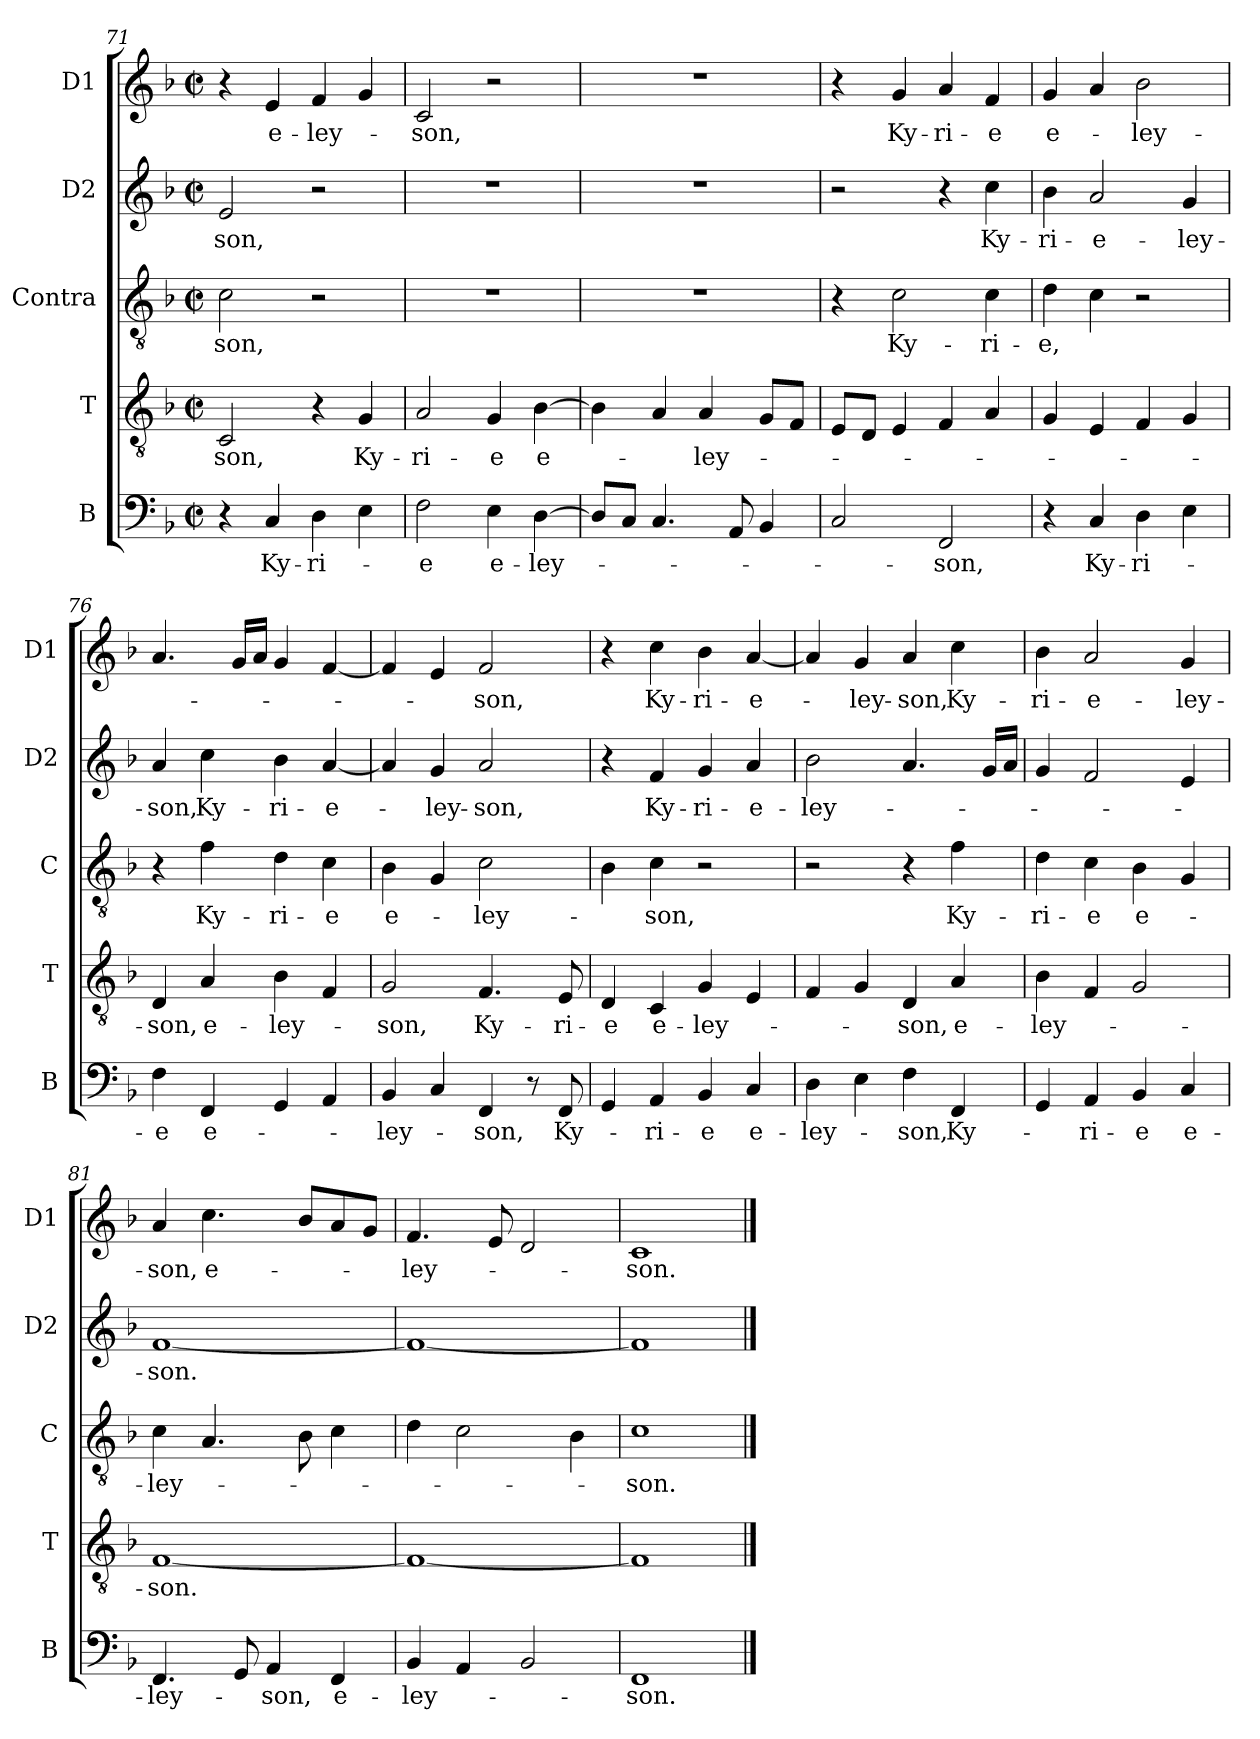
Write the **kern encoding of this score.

**kern	**text	**kern	**text	**kern	**text	**kern	**text	**kern	**text
*part5	*part5	*part4	*part4	*part3	*part3	*part2	*part2	*part1	*part1
*staff5	*staff5	*staff4	*staff4	*staff3	*staff3	*staff2	*staff2	*staff1	*staff1
*I"B	*	*I"T	*	*I"Contra	*	*I"D2	*	*I"D1	*
*I'B	*	*I'T	*	*I'C	*	*I'D2	*	*I'D1	*
*clefF4	*	*clefGv2	*	*clefGv2	*	*clefG2	*	*clefG2	*
*k[b-]	*	*k[b-]	*	*k[b-]	*	*k[b-]	*	*k[b-]	*
*M2/2	*	*M2/2	*	*M2/2	*	*M2/2	*	*M2/2	*
*met(c|)	*	*met(c|)	*	*met(c|)	*	*met(c|)	*	*met(c|)	*
=71	=71	=71	=71	=71	=71	=71	=71	=71	=71
4r	.	2C/	-son,	2c\	-son,	2e/	-son,	4r	.
4C/	Ky-	.	.	.	.	.	.	4e/	e-
4D\	-ri-	4r	.	2r	.	2r	.	4f/	-ley-
4E\	.	4G/	Ky-	.	.	.	.	4g/	.
=72	=72	=72	=72	=72	=72	=72	=72	=72	=72
2F\	-e	2A/	-ri-	1r	.	1r	.	2c/	-son,
4E\	e-	4G/	-e	.	.	.	.	2r	.
[4D\	-ley-	[4B-\	e-	.	.	.	.	.	.
=73	=73	=73	=73	=73	=73	=73	=73	=73	=73
8D/L]	.	4B-\]	.	1r	.	1r	.	1r	.
8C/J	.	.	.	.	.	.	.	.	.
4.C/	.	4A/	.	.	.	.	.	.	.
.	.	4A/	-ley-	.	.	.	.	.	.
8AA/	.	.	.	.	.	.	.	.	.
4BB-/	.	8G/L	.	.	.	.	.	.	.
.	.	8F/J	.	.	.	.	.	.	.
=74	=74	=74	=74	=74	=74	=74	=74	=74	=74
2C/	.	8E/L	.	4r	.	2r	.	4r	.
.	.	8D/J	.	.	.	.	.	.	.
.	.	4E/	.	2c\	Ky-	.	.	4g/	Ky-
2FF/	-son,	4F/	.	.	.	4r	.	4a/	-ri-
.	.	4A/	.	4c\	-ri-	4cc\	Ky-	4f/	-e
=75	=75	=75	=75	=75	=75	=75	=75	=75	=75
4r	.	4G/	.	4d\	-e,	4b-\	-ri-	4g/	e-
4C/	Ky-	4E/	.	4c\	.	2a/	-e-	4a/	.
4D\	-ri-	4F/	.	2r	.	.	.	2b-\	-ley-
4E\	.	4G/	.	.	.	4g/	-ley-	.	.
=76	=76	=76	=76	=76	=76	=76	=76	=76	=76
4F\	-e	4D/	-son,	4r	.	4a/	-son,	4.a/	.
4FF/	e-	4A/	e-	4f\	Ky-	4cc\	Ky-	.	.
.	.	.	.	.	.	.	.	16g/LL	.
.	.	.	.	.	.	.	.	16a/JJ	.
4GG/	.	4B-\	-ley-	4d\	-ri-	4b-\	-ri-	4g/	.
4AA/	.	4F/	.	4c\	-e	[4a/	-e-	[4f/	.
=77	=77	=77	=77	=77	=77	=77	=77	=77	=77
4BB-/	-ley-	2G/	-son,	4B-\	e-	4a/]	.	4f/]	.
4C/	.	.	.	4G/	.	4g/	-ley-	4e/	.
4FF/	-son,	4.F/	Ky-	2c\	-ley-	2a/	-son,	2f/	-son,
8r	.	.	.	.	.	.	.	.	.
8FF/	Ky-	8E/	-ri-	.	.	.	.	.	.
=78	=78	=78	=78	=78	=78	=78	=78	=78	=78
4GG/	.	4D/	-e	4B-\	.	4r	.	4r	.
4AA/	-ri-	4C/	e-	4c\	-son,	4f/	Ky-	4cc\	Ky-
4BB-/	-e	4G/	-ley-	2r	.	4g/	-ri-	4b-\	-ri-
4C/	e-	4E/	.	.	.	4a/	-e-	[4a/	-e-
=79	=79	=79	=79	=79	=79	=79	=79	=79	=79
4D\	-ley-	4F/	.	2r	.	2b-\	-ley-	4a/]	.
4E\	.	4G/	.	.	.	.	.	4g/	-ley-
4F\	-son,	4D/	-son,	4r	.	4.a/	.	4a/	-son,
4FF/	Ky-	4A/	e-	4f\	Ky-	.	.	4cc\	Ky-
.	.	.	.	.	.	16g/LL	.	.	.
.	.	.	.	.	.	16a/JJ	.	.	.
=80	=80	=80	=80	=80	=80	=80	=80	=80	=80
4GG/	.	4B-\	-ley-	4d\	-ri-	4g/	.	4b-\	-ri-
4AA/	-ri-	4F/	.	4c\	-e	2f/	.	2a/	-e-
4BB-/	-e	2G/	.	4B-\	e-	.	.	.	.
4C/	e-	.	.	4G/	.	4e/	.	4g/	-ley-
=81	=81	=81	=81	=81	=81	=81	=81	=81	=81
4.FF/	-ley-	[1F	-son.	4c\	-ley-	[1f	-son.	4a/	-son,
.	.	.	.	4.A/	.	.	.	4.cc\	e-
8GG/	.	.	.	.	.	.	.	.	.
4AA/	-son,	.	.	.	.	.	.	.	.
.	.	.	.	8B-\	.	.	.	8b-/L	.
4FF/	e-	.	.	4c\	.	.	.	8a/	.
.	.	.	.	.	.	.	.	8g/J	.
=82	=82	=82	=82	=82	=82	=82	=82	=82	=82
4BB-/	-ley-	1F_	.	4d\	.	1f_	.	4.f/	-ley-
4AA/	.	.	.	2c\	.	.	.	.	.
.	.	.	.	.	.	.	.	8e/	.
2BB-/	.	.	.	.	.	.	.	2d/	.
.	.	.	.	4B-\	.	.	.	.	.
=83	=83	=83	=83	=83	=83	=83	=83	=83	=83
1FF	-son.	1F]	.	1c	-son.	1f]	.	1c	-son.
==	==	==	==	==	==	==	==	==	==
*-	*-	*-	*-	*-	*-	*-	*-	*-	*-
